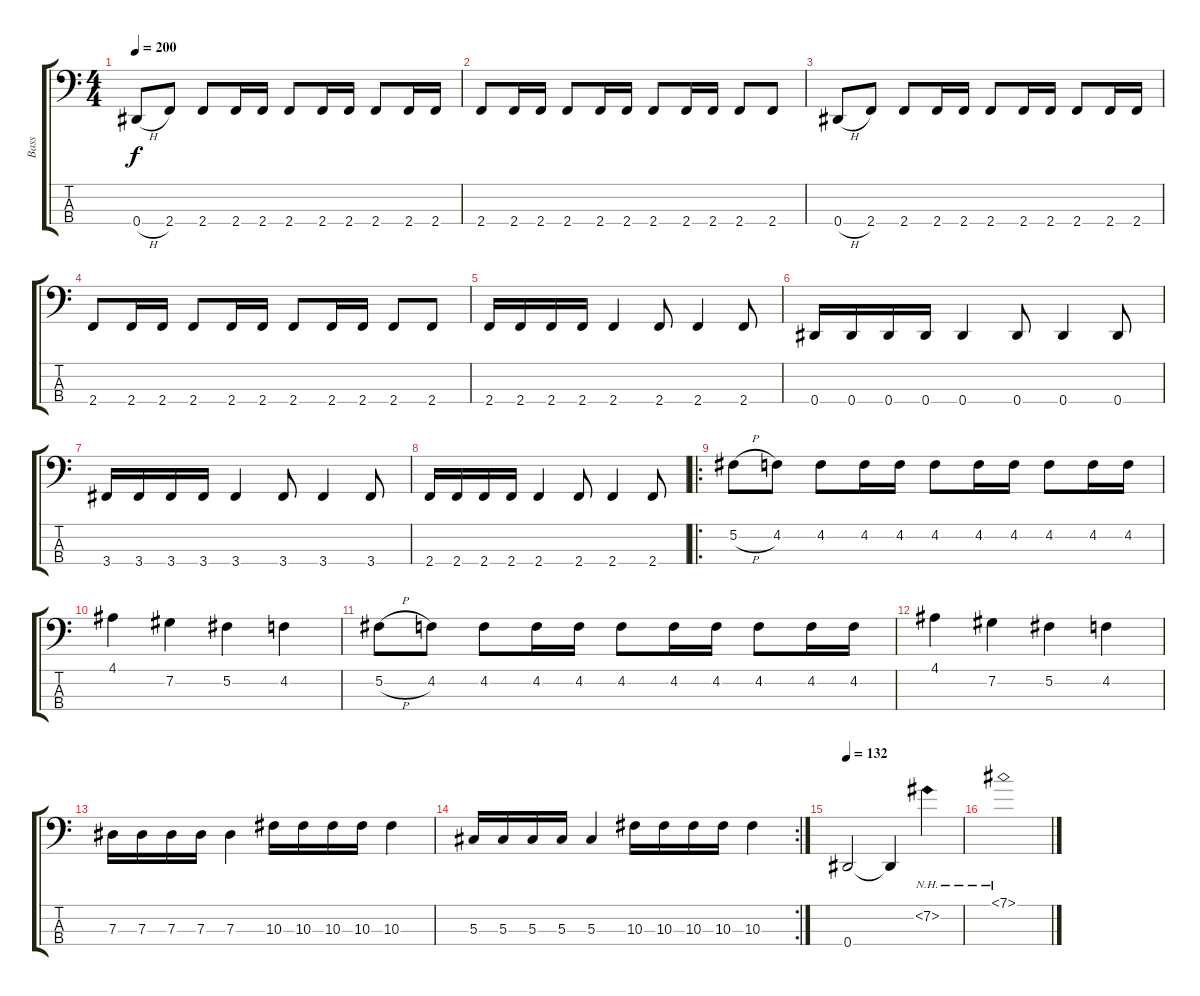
\track ("Bass" "Bass") {instrument electricbasspick}
\staff {score tabs}
\tuning (Gb2 Db2 Ab1 Eb1) {hide}
\ts (4 4)
\tempo 200
\clef f4
\ks c
0.4{h}.8{dy f} 2.4.8 2.4.8 2.4.16 2.4.16 2.4.8 2.4.16 2.4.16 2.4.8 2.4.16 2.4.16 |
2.4.8 2.4.16 2.4.16 2.4.8 2.4.16 2.4.16 2.4.8 2.4.16 2.4.16 2.4.8 2.4.8 |
0.4{h}.8 2.4.8 2.4.8 2.4.16 2.4.16 2.4.8 2.4.16 2.4.16 2.4.8 2.4.16 2.4.16 |
2.4.8 2.4.16 2.4.16 2.4.8 2.4.16 2.4.16 2.4.8 2.4.16 2.4.16 2.4.8 2.4.8 |
2.4.16 2.4.16 2.4.16 2.4.16 2.4.4 2.4.8 2.4.4 2.4.8 |
0.4.16 0.4.16 0.4.16 0.4.16 0.4.4 0.4.8 0.4.4 0.4.8 |
3.4.16 3.4.16 3.4.16 3.4.16 3.4.4 3.4.8 3.4.4 3.4.8 |
2.4.16 2.4.16 2.4.16 2.4.16 2.4.4 2.4.8 2.4.4 2.4.8 |
\ro
5.2{h}.8 4.2.8 4.2.8 4.2.16 4.2.16 4.2.8 4.2.16 4.2.16 4.2.8 4.2.16 4.2.16 |
4.1.4 7.2.4 5.2.4 4.2.4 |
5.2{h}.8 4.2.8 4.2.8 4.2.16 4.2.16 4.2.8 4.2.16 4.2.16 4.2.8 4.2.16 4.2.16 |
4.1.4 7.2.4 5.2.4 4.2.4 |
7.3.16 7.3.16 7.3.16 7.3.16 7.3.4 10.3.16 10.3.16 10.3.16 10.3.16 10.3.4 |
\rc 2
5.3.16 5.3.16 5.3.16 5.3.16 5.3.4 10.3.16 10.3.16 10.3.16 10.3.16 10.3.4 |
\tempo 132
0.4.2 0.4{t}.4 7.2{nh}.4 |
7.1{nh}.1
